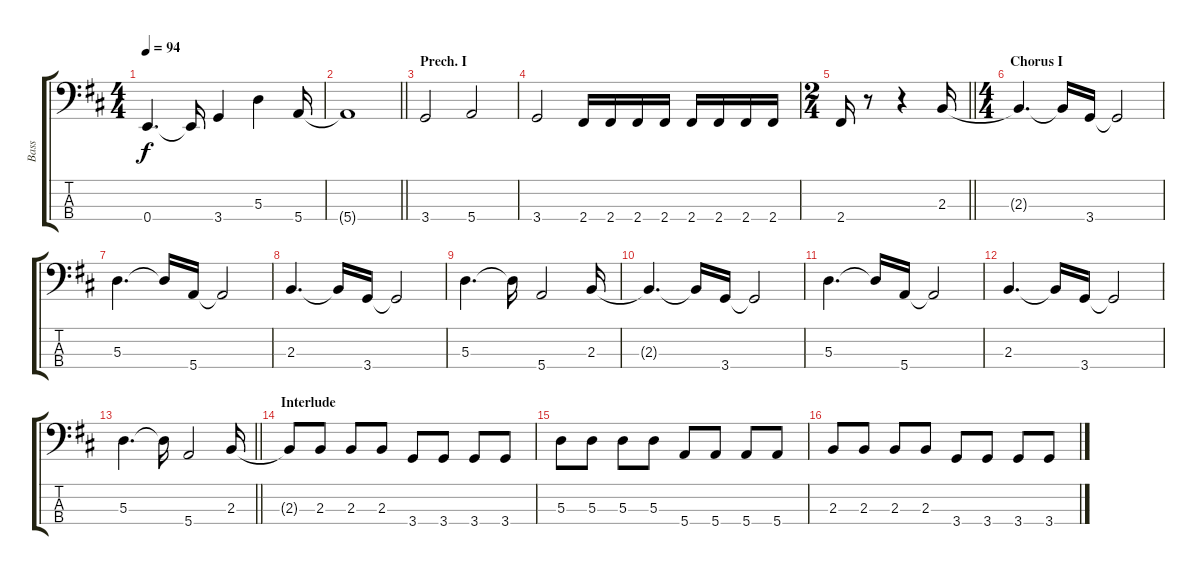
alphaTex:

\track ("Bass" "Bass") {instrument electricbassfinger}
\staff {score tabs}
\tuning (G2 D2 A1 E1) {hide}
\ts (4 4)
\tempo 94
\clef f4
\ks bminor
0.4.4{d dy f} 0.4{t}.16 3.4.4 5.3.4 5.4.16 |
\barLineRight lightlight
5.4{t}.1 |
\section ("" "Prech. I")
3.4.2 5.4.2 |
3.4.2 2.4.16 2.4.16 2.4.16 2.4.16 2.4.16 2.4.16 2.4.16 2.4.16 |
\ts (2 4)
\barLineRight lightlight
2.4.16 r.8 r.4 2.3.16 |
\ts (4 4)
\section ("" "Chorus I")
2.3{t}.4{d} 2.3{t}.16 3.4.16 3.4{t}.2 |
5.3.4{d} 5.3{t}.16 5.4.16 5.4{t}.2 |
2.3.4{d} 2.3{t}.16 3.4.16 3.4{t}.2 |
5.3.4{d} 5.3{t}.16 5.4.2 2.3.16 |
2.3{t}.4{d} 2.3{t}.16 3.4.16 3.4{t}.2 |
5.3.4{d} 5.3{t}.16 5.4.16 5.4{t}.2 |
2.3.4{d} 2.3{t}.16 3.4.16 3.4{t}.2 |
\barLineRight lightlight
5.3.4{d} 5.3{t}.16 5.4.2 2.3.16 |
\section ("" "Interlude")
2.3{t}.8 2.3.8 2.3.8 2.3.8 3.4.8 3.4.8 3.4.8 3.4.8 |
5.3.8 5.3.8 5.3.8 5.3.8 5.4.8 5.4.8 5.4.8 5.4.8 |
2.3.8 2.3.8 2.3.8 2.3.8 3.4.8 3.4.8 3.4.8 3.4.8
